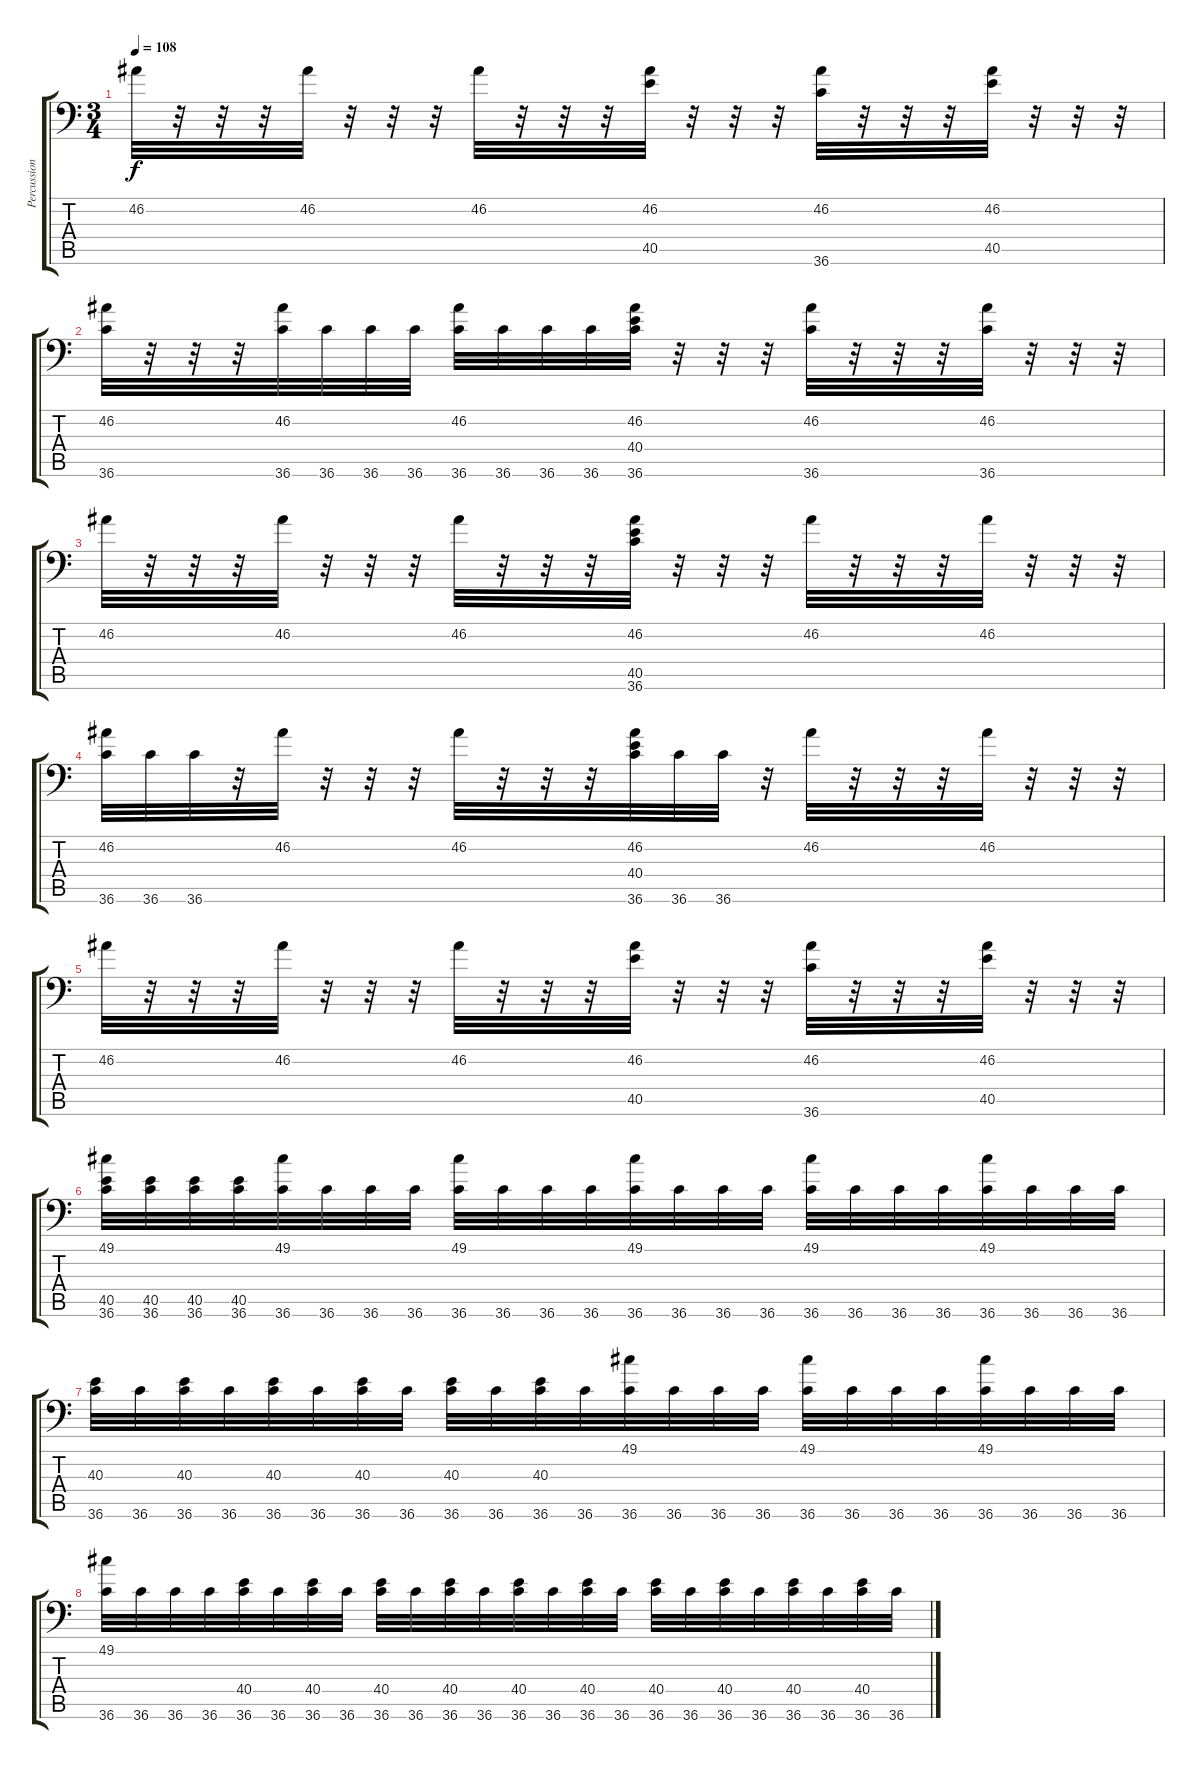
\track ("Percussion" "Percussion") {instrument acousticgrandpiano}
\staff {score tabs}
\tuning (C-1 C-1 C-1 C-1 C-1 C-1) {hide}
\ts (3 4)
\tempo 108
\clef f4
\ks c
46.2.32{dy f} r.32 r.32 r.32 46.2.32 r.32 r.32 r.32 46.2.32 r.32 r.32 r.32 (46.2 40.5).32 r.32 r.32 r.32 (46.2 36.6).32 r.32 r.32 r.32 (46.2 40.5).32 r.32 r.32 r.32 |
(46.2 36.6).32 r.32 r.32 r.32 (46.2 36.6).32 36.6.32 36.6.32 36.6.32 (46.2 36.6).32 36.6.32 36.6.32 36.6.32 (46.2 40.4 36.6).32 r.32 r.32 r.32 (46.2 36.6).32 r.32 r.32 r.32 (46.2 36.6).32 r.32 r.32 r.32 |
46.2.32 r.32 r.32 r.32 46.2.32 r.32 r.32 r.32 46.2.32 r.32 r.32 r.32 (46.2 40.5 36.6).32 r.32 r.32 r.32 46.2.32 r.32 r.32 r.32 46.2.32 r.32 r.32 r.32 |
(46.2 36.6).32 36.6.32 36.6.32 r.32 46.2.32 r.32 r.32 r.32 46.2.32 r.32 r.32 r.32 (46.2 40.4 36.6).32 36.6.32 36.6.32 r.32 46.2.32 r.32 r.32 r.32 46.2.32 r.32 r.32 r.32 |
46.2.32 r.32 r.32 r.32 46.2.32 r.32 r.32 r.32 46.2.32 r.32 r.32 r.32 (46.2 40.5).32 r.32 r.32 r.32 (46.2 36.6).32 r.32 r.32 r.32 (46.2 40.5).32 r.32 r.32 r.32 |
(49.1 40.5 36.6).32 (40.5 36.6).32 (40.5 36.6).32 (40.5 36.6).32 (49.1 36.6).32 36.6.32 36.6.32 36.6.32 (49.1 36.6).32 36.6.32 36.6.32 36.6.32 (49.1 36.6).32 36.6.32 36.6.32 36.6.32 (49.1 36.6).32 36.6.32 36.6.32 36.6.32 (49.1 36.6).32 36.6.32 36.6.32 36.6.32 |
(40.3 36.6).32 36.6.32 (40.3 36.6).32 36.6.32 (40.3 36.6).32 36.6.32 (40.3 36.6).32 36.6.32 (40.3 36.6).32 36.6.32 (40.3 36.6).32 36.6.32 (49.1 36.6).32 36.6.32 36.6.32 36.6.32 (49.1 36.6).32 36.6.32 36.6.32 36.6.32 (49.1 36.6).32 36.6.32 36.6.32 36.6.32 |
(49.1 36.6).32 36.6.32 36.6.32 36.6.32 (40.4 36.6).32 36.6.32 (40.4 36.6).32 36.6.32 (40.4 36.6).32 36.6.32 (40.4 36.6).32 36.6.32 (40.4 36.6).32 36.6.32 (40.4 36.6).32 36.6.32 (40.4 36.6).32 36.6.32 (40.4 36.6).32 36.6.32 (40.4 36.6).32 36.6.32 (40.4 36.6).32 36.6.32
